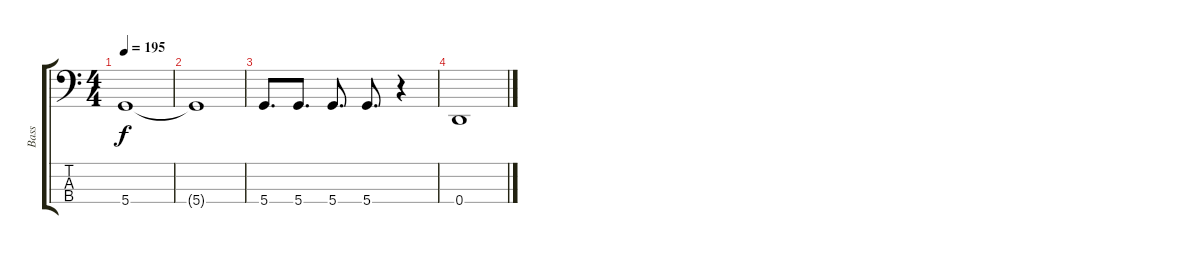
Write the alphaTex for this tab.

\track ("Bass" "Bass") {instrument electricbassfinger}
\staff {score tabs}
\tuning (G2 D2 A1 D1) {hide}
\ts (4 4)
\tempo 195
\clef f4
\ks c
5.4{t}.1{dy f} |
5.4{t}.1 |
5.4.8{d} 5.4.8{d} 5.4.8{d} 5.4.8{d} r.4 |
0.4.1
